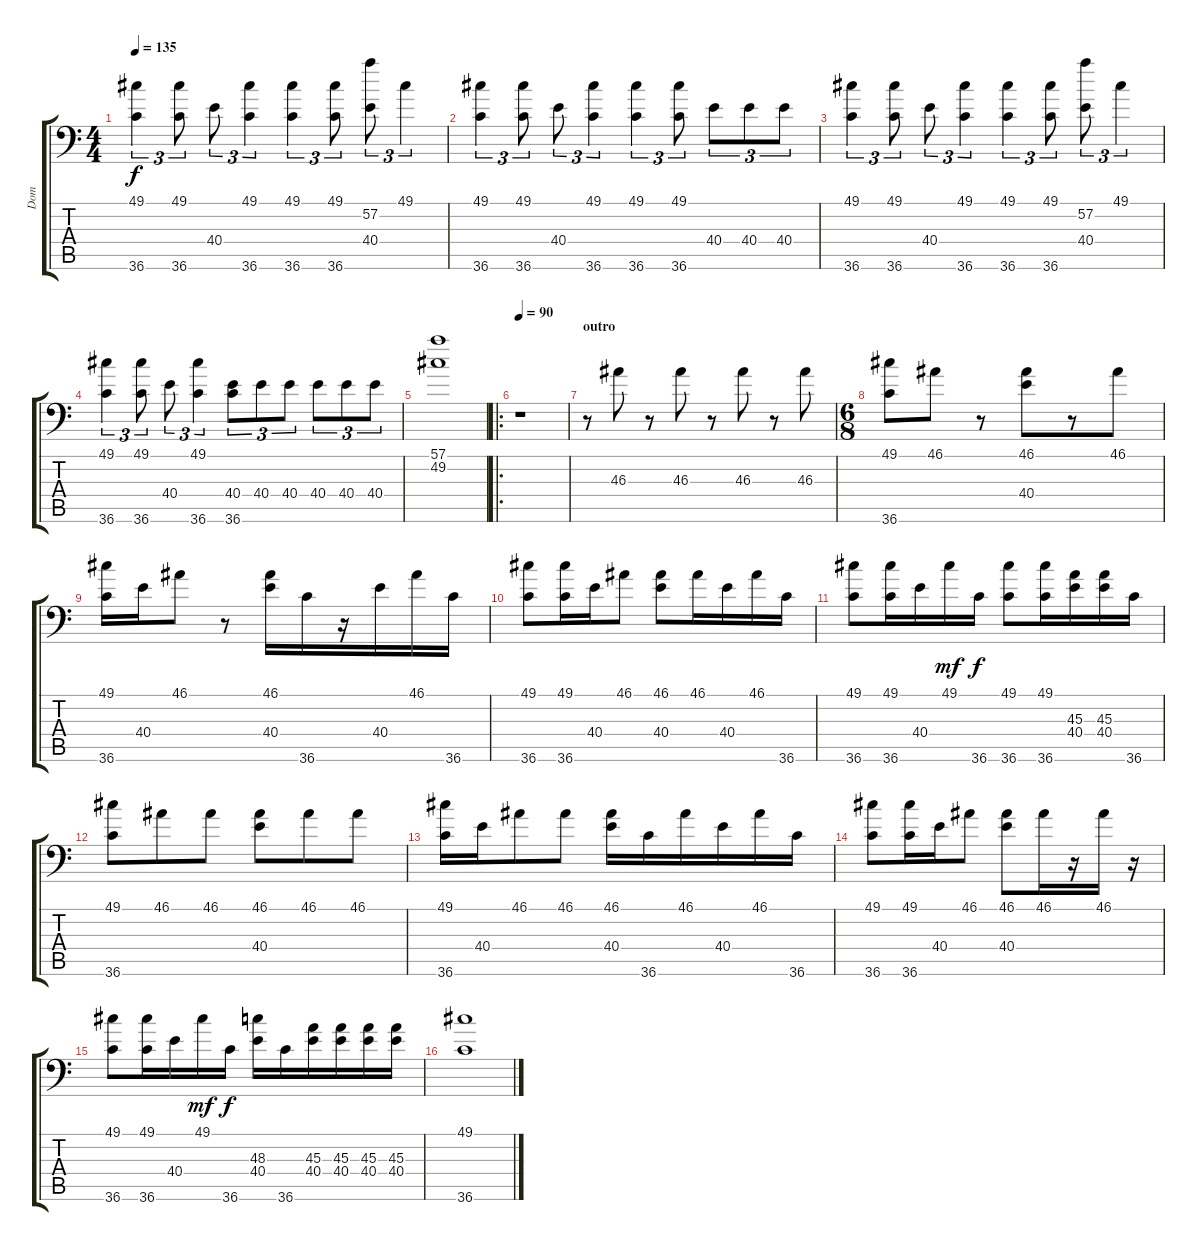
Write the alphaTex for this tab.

\track ("Dom" "Dom") {instrument acousticgrandpiano}
\staff {score tabs}
\tuning (C-1 C-1 C-1 C-1 C-1 C-1) {hide}
\ts (4 4)
\tempo 135
\clef f4
\ks c
(49.1 36.6).4{tu (3 2) dy f} (49.1 36.6).8{tu (3 2)} 40.4.8{tu (3 2)} (49.1 36.6).4{tu (3 2)} (49.1 36.6).4{tu (3 2)} (49.1 36.6).8{tu (3 2)} (57.2 40.4).8{tu (3 2)} 49.1.4{tu (3 2)} |
(49.1 36.6).4{tu (3 2)} (49.1 36.6).8{tu (3 2)} 40.4.8{tu (3 2)} (49.1 36.6).4{tu (3 2)} (49.1 36.6).4{tu (3 2)} (49.1 36.6).8{tu (3 2)} 40.4.8{tu (3 2)} 40.4.8{tu (3 2)} 40.4.8{tu (3 2)} |
(49.1 36.6).4{tu (3 2)} (49.1 36.6).8{tu (3 2)} 40.4.8{tu (3 2)} (49.1 36.6).4{tu (3 2)} (49.1 36.6).4{tu (3 2)} (49.1 36.6).8{tu (3 2)} (57.2 40.4).8{tu (3 2)} 49.1.4{tu (3 2)} |
(49.1 36.6).4{tu (3 2)} (49.1 36.6).8{tu (3 2)} 40.4.8{tu (3 2)} (49.1 36.6).4{tu (3 2)} (40.4 36.6).8{tu (3 2)} 40.4.8{tu (3 2)} 40.4.8{tu (3 2)} 40.4.8{tu (3 2)} 40.4.8{tu (3 2)} 40.4.8{tu (3 2)} |
(57.1 49.2).1 |
\ro
\tempo 90
r.1 |
\section ("" "outro")
r.8 46.3.8 r.8 46.3.8 r.8 46.3.8 r.8 46.3.8 |
\ts (6 8)
(49.1 36.6).8 46.1.8 r.8 (46.1 40.4).8 r.8 46.1.8 |
(49.1 36.6).16 40.4.16 46.1.8 r.8 (46.1 40.4).16 36.6.16 r.16 40.4.16 46.1.16 36.6.16 |
(49.1 36.6).8 (49.1 36.6).16 40.4.16 46.1.8 (46.1 40.4).8 46.1.16 40.4.16 46.1.16 36.6.16 |
(49.1 36.6).8 (49.1 36.6).16 40.4.16 49.1.16{dy mf} 36.6.16{dy f} (49.1 36.6).8 (49.1 36.6).16 (45.3 40.4).16 (45.3 40.4).16 36.6.16 |
(49.1 36.6).8 46.1.8 46.1.8 (46.1 40.4).8 46.1.8 46.1.8 |
(49.1 36.6).16 40.4.16 46.1.8 46.1.8 (46.1 40.4).16 36.6.16 46.1.16 40.4.16 46.1.16 36.6.16 |
(49.1 36.6).8 (49.1 36.6).16 40.4.16 46.1.8 (46.1 40.4).8 46.1.16 r.16 46.1.16 r.16 |
(49.1 36.6).8 (49.1 36.6).16 40.4.16 49.1.16{dy mf} 36.6.16{dy f} (48.3 40.4).16 36.6.16 (45.3 40.4).16 (45.3 40.4).16 (45.3 40.4).16 (45.3 40.4).16 |
(49.1 36.6).1
